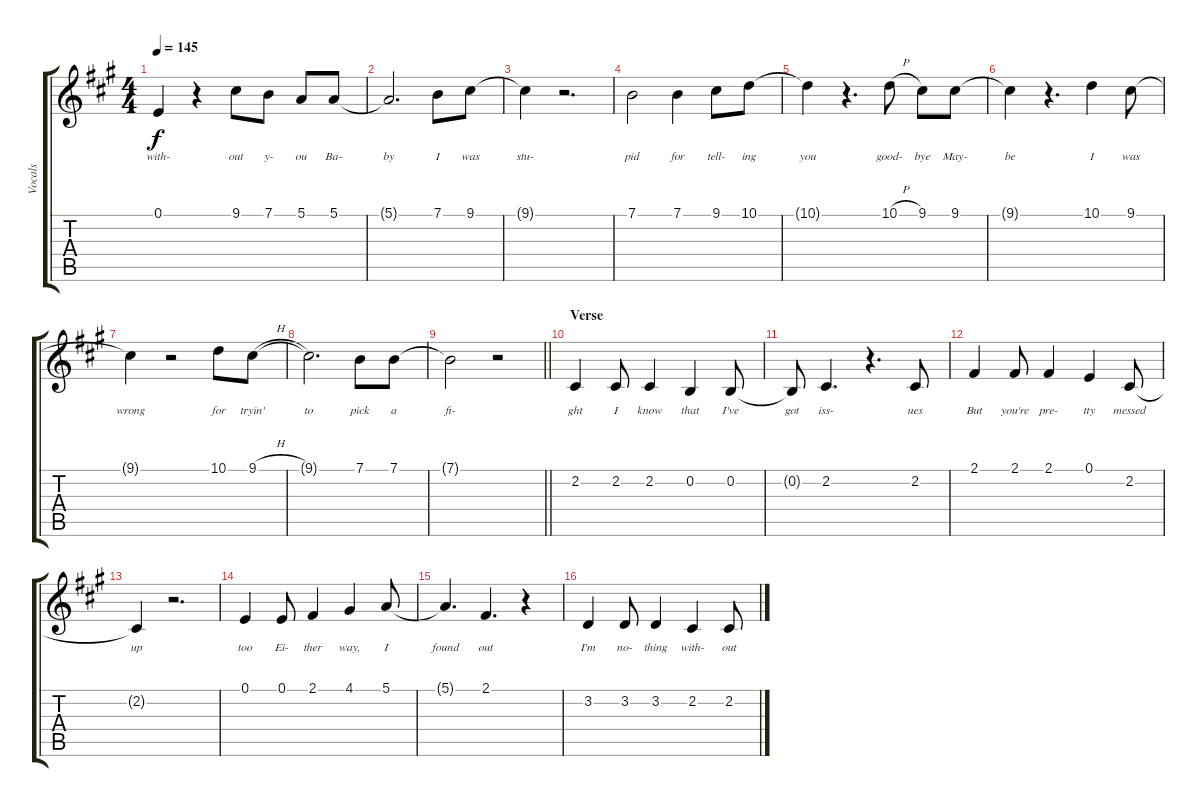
\track ("Vocals" "Vocals") {instrument altosax}
\staff {score tabs}
\tuning (E4 B3 G3 D3 A2 E2) {hide}
\ts (4 4)
\tempo 145
\clef g2
\ks a
0.1{t}.4{lyrics (0 "with-") lyrics (1 "") lyrics (2 "") lyrics (3 "") lyrics (4 "") dy f} r.4 9.1.8{lyrics (0 "out") lyrics (1 "") lyrics (2 "") lyrics (3 "") lyrics (4 "")} 7.1.8{lyrics (0 "y-") lyrics (1 "") lyrics (2 "") lyrics (3 "") lyrics (4 "")} 5.1.8{lyrics (0 "ou") lyrics (1 "") lyrics (2 "") lyrics (3 "") lyrics (4 "")} 5.1.8{lyrics (0 "Ba-") lyrics (1 "") lyrics (2 "") lyrics (3 "") lyrics (4 "")} |
5.1{t}.2{d lyrics (0 "by") lyrics (1 "") lyrics (2 "") lyrics (3 "") lyrics (4 "")} 7.1.8{lyrics (0 "I") lyrics (1 "") lyrics (2 "") lyrics (3 "") lyrics (4 "")} 9.1.8{lyrics (0 "was") lyrics (1 "") lyrics (2 "") lyrics (3 "") lyrics (4 "")} |
9.1{t}.4{lyrics (0 "stu-") lyrics (1 "") lyrics (2 "") lyrics (3 "") lyrics (4 "")} r.2{d} |
7.1.2{lyrics (0 "pid") lyrics (1 "") lyrics (2 "") lyrics (3 "") lyrics (4 "")} 7.1.4{lyrics (0 "for") lyrics (1 "") lyrics (2 "") lyrics (3 "") lyrics (4 "")} 9.1.8{lyrics (0 "tell-") lyrics (1 "") lyrics (2 "") lyrics (3 "") lyrics (4 "")} 10.1.8{lyrics (0 "ing") lyrics (1 "") lyrics (2 "") lyrics (3 "") lyrics (4 "")} |
10.1{t}.4{lyrics (0 "you") lyrics (1 "") lyrics (2 "") lyrics (3 "") lyrics (4 "")} r.4{d} 10.1{h}.8{lyrics (0 "good-") lyrics (1 "") lyrics (2 "") lyrics (3 "") lyrics (4 "")} 9.1.8{lyrics (0 "bye") lyrics (1 "") lyrics (2 "") lyrics (3 "") lyrics (4 "")} 9.1.8{lyrics (0 "May-") lyrics (1 "") lyrics (2 "") lyrics (3 "") lyrics (4 "")} |
9.1{t}.4{lyrics (0 "be") lyrics (1 "") lyrics (2 "") lyrics (3 "") lyrics (4 "")} r.4{d} 10.1.4{lyrics (0 "I") lyrics (1 "") lyrics (2 "") lyrics (3 "") lyrics (4 "")} 9.1.8{lyrics (0 "was") lyrics (1 "") lyrics (2 "") lyrics (3 "") lyrics (4 "")} |
9.1{t}.4{lyrics (0 "wrong") lyrics (1 "") lyrics (2 "") lyrics (3 "") lyrics (4 "")} r.2 10.1.8{lyrics (0 "for") lyrics (1 "") lyrics (2 "") lyrics (3 "") lyrics (4 "")} 9.1{h}.8{lyrics (0 "tryin'") lyrics (1 "") lyrics (2 "") lyrics (3 "") lyrics (4 "")} |
9.1{t}.2{d lyrics (0 "to") lyrics (1 "") lyrics (2 "") lyrics (3 "") lyrics (4 "")} 7.1.8{lyrics (0 "pick") lyrics (1 "") lyrics (2 "") lyrics (3 "") lyrics (4 "")} 7.1.8{lyrics (0 "a") lyrics (1 "") lyrics (2 "") lyrics (3 "") lyrics (4 "")} |
\barLineRight lightlight
7.1{t}.2{lyrics (0 "fi-") lyrics (1 "") lyrics (2 "") lyrics (3 "") lyrics (4 "")} r.2 |
\section ("" "Verse")
2.2.4{lyrics (0 "ght") lyrics (1 "") lyrics (2 "") lyrics (3 "") lyrics (4 "")} 2.2.8{lyrics (0 "I") lyrics (1 "") lyrics (2 "") lyrics (3 "") lyrics (4 "")} 2.2.4{lyrics (0 "know") lyrics (1 "") lyrics (2 "") lyrics (3 "") lyrics (4 "")} 0.2.4{lyrics (0 "that") lyrics (1 "") lyrics (2 "") lyrics (3 "") lyrics (4 "")} 0.2.8{lyrics (0 "I've") lyrics (1 "") lyrics (2 "") lyrics (3 "") lyrics (4 "")} |
0.2{t}.8{lyrics (0 "got") lyrics (1 "") lyrics (2 "") lyrics (3 "") lyrics (4 "")} 2.2.4{d lyrics (0 "iss-") lyrics (1 "") lyrics (2 "") lyrics (3 "") lyrics (4 "")} r.4{d} 2.2.8{lyrics (0 "ues") lyrics (1 "") lyrics (2 "") lyrics (3 "") lyrics (4 "")} |
2.1.4{lyrics (0 "But") lyrics (1 "") lyrics (2 "") lyrics (3 "") lyrics (4 "")} 2.1.8{lyrics (0 "you're") lyrics (1 "") lyrics (2 "") lyrics (3 "") lyrics (4 "")} 2.1.4{lyrics (0 "pre-") lyrics (1 "") lyrics (2 "") lyrics (3 "") lyrics (4 "")} 0.1.4{lyrics (0 "tty") lyrics (1 "") lyrics (2 "") lyrics (3 "") lyrics (4 "")} 2.2.8{lyrics (0 "messed") lyrics (1 "") lyrics (2 "") lyrics (3 "") lyrics (4 "")} |
2.2{t}.4{lyrics (0 "up") lyrics (1 "") lyrics (2 "") lyrics (3 "") lyrics (4 "")} r.2{d} |
0.1.4{lyrics (0 "too") lyrics (1 "") lyrics (2 "") lyrics (3 "") lyrics (4 "")} 0.1.8{lyrics (0 "Ei-") lyrics (1 "") lyrics (2 "") lyrics (3 "") lyrics (4 "")} 2.1.4{lyrics (0 "ther") lyrics (1 "") lyrics (2 "") lyrics (3 "") lyrics (4 "")} 4.1.4{lyrics (0 "way,") lyrics (1 "") lyrics (2 "") lyrics (3 "") lyrics (4 "")} 5.1.8{lyrics (0 "I") lyrics (1 "") lyrics (2 "") lyrics (3 "") lyrics (4 "")} |
5.1{t}.4{d lyrics (0 "found") lyrics (1 "") lyrics (2 "") lyrics (3 "") lyrics (4 "")} 2.1.4{d lyrics (0 "out") lyrics (1 "") lyrics (2 "") lyrics (3 "") lyrics (4 "")} r.4 |
3.2.4{lyrics (0 "I'm") lyrics (1 "") lyrics (2 "") lyrics (3 "") lyrics (4 "")} 3.2.8{lyrics (0 "no-") lyrics (1 "") lyrics (2 "") lyrics (3 "") lyrics (4 "")} 3.2.4{lyrics (0 "thing") lyrics (1 "") lyrics (2 "") lyrics (3 "") lyrics (4 "")} 2.2.4{lyrics (0 "with-") lyrics (1 "") lyrics (2 "") lyrics (3 "") lyrics (4 "")} 2.2{h}.8{lyrics (0 "out") lyrics (1 "") lyrics (2 "") lyrics (3 "") lyrics (4 "")}
